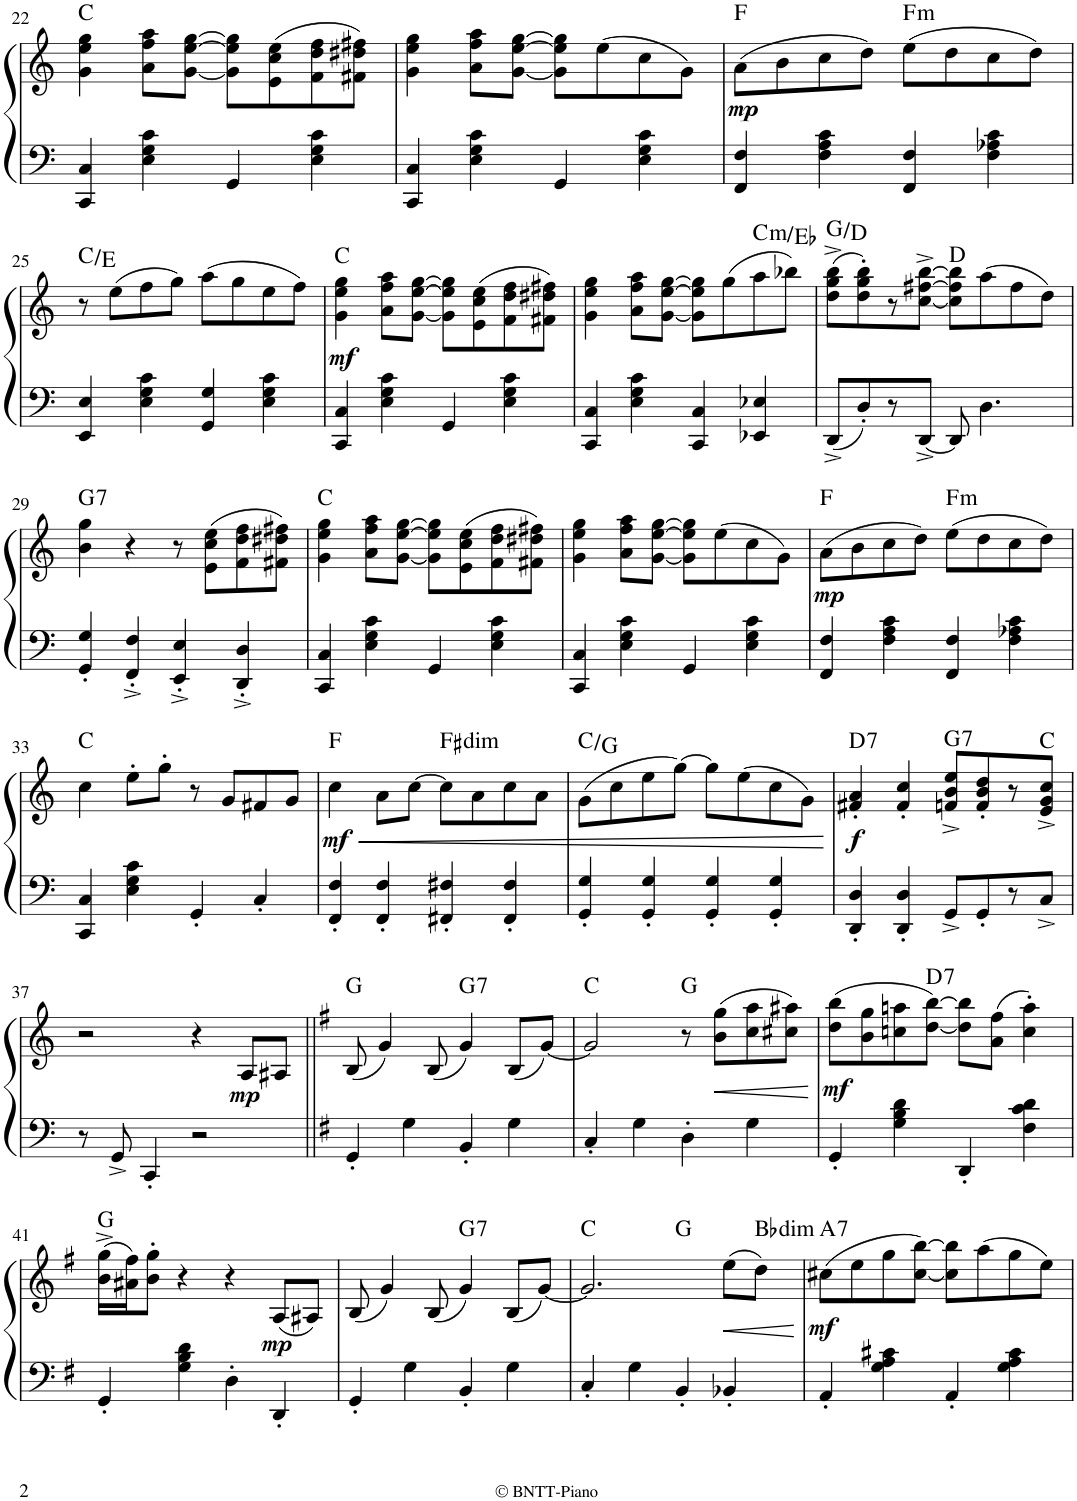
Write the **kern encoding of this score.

**kern	**kern	**dynam	**harte
*part1	*part1	*part1	*part1
*staff2	*staff1	*staff1/2	*
*I"Piano	*	*	*
!!LO:PB:g=z
*clefG2	*clefF4	*	*
*k[]	*k[]	*	*
*a:	*a:	*	*
*M2/2	*M2/2	*	*
*met(c|)	*met(c|)	*	*
=22	=22	=22	=22
4CC/ 4C/	4g\ 4ee\ 4gg\	.	C:maj
4E\ 4G\ 4c\	8a\ 8ff\ 8aa\L	.	.
.	[8g\ [8ee\ [8gg\J	.	.
4GG/	8g\] 8ee\] 8gg\]L	.	.
.	(>8e\ 8cc\ 8ee\	.	.
4E\ 4G\ 4c\	8f\ 8dd\ 8ff\	.	.
.	8f#X\ 8dd#X\ 8ff#X\J)	.	.
=23	=23	=23	=23
4CC/ 4C/	4g\ 4ee\ 4gg\	.	.
4E\ 4G\ 4c\	8a\ 8ff\ 8aa\L	.	.
.	[8g\ [8ee\ [8gg\J	.	.
4GG/	8g\] 8ee\] 8gg\]L	.	.
.	(>8ee\	.	.
4E\ 4G\ 4c\	8cc\	.	.
.	8g\J)	.	.
=24	=24	=24	=24
!	!	!LO:DY:b	!
4FF/ 4F/	(>8a\L	mp	F:maj
.	8b\	.	.
4F\ 4A\ 4c\	8cc\	.	.
.	8dd\J)	.	.
!	!	!	!LO:H:kt=m
4FF/ 4F/	(>8ee\L	.	F:min
.	8dd\	.	.
4F\ 4A-X\ 4c\	8cc\	.	.
.	8dd\J)	.	.
!!LO:LB:g=z
=25	=25	=25	=25
4EE/ 4E/	8r	.	C:maj/3
.	(>8ee\L	.	.
4E\ 4G\ 4c\	8ff\	.	.
.	8gg\J)	.	.
4GG/ 4G/	(>8aa\L	.	.
.	8gg\	.	.
4E\ 4G\ 4c\	8ee\	.	.
.	8ff\J)	.	.
=26	=26	=26	=26
!	!	!LO:DY:b	!
4CC/ 4C/	4g\ 4ee\ 4gg\	mf	C:maj
4E\ 4G\ 4c\	8a\ 8ff\ 8aa\L	.	.
.	[8g\ [8ee\ [8gg\J	.	.
4GG/	8g\] 8ee\] 8gg\]L	.	.
.	(>8e\ 8cc\ 8ee\	.	.
4E\ 4G\ 4c\	8f\ 8dd\ 8ff\	.	.
.	8f#X\ 8dd#X\ 8ff#X\J)	.	.
=27	=27	=27	=27
4CC/ 4C/	4g\ 4ee\ 4gg\	.	.
4E\ 4G\ 4c\	8a\ 8ff\ 8aa\L	.	.
.	[8g\ [8ee\ [8gg\J	.	.
4CC/ 4C/	8g\] 8ee\] 8gg\]L	.	.
.	(>8gg\	.	.
!	!	!	!LO:H:kt=m
4EE-X/ 4E-X/	8aa\	.	C:min/b3
.	8bb-X\J)	.	.
=28	=28	=28	=28
8DD^/L	(>8dd\^ 8gg\^ 8bb\^L	.	G:maj/5
8D'/	8dd\' 8gg\' 8bb\')	.	.
8r	8r	.	.
[8DD^/J	[8cc\^ [8ff#X\^ [8bb\^J	.	.
8DD/]	8cc\] 8ff#\] 8bb\]L	.	D:maj
4.D\	(>8aa\	.	.
.	8ff#\	.	.
.	8dd\J)	.	.
!!LO:LB:g=z
=29	=29	=29	=29
!	!	!	!LO:H:kt=7
4GG/' 4G/'	4b\ 4gg\	.	G:7
4FF/'^ 4F/'^	4r	.	.
4EE/'^ 4E/'^	8r	.	.
.	(>8e\ 8cc\ 8ee\L	.	.
4DD/'^ 4D/'^	8f\ 8dd\ 8ff\	.	.
.	8f#X\ 8dd#X\ 8ff#X\J)	.	.
=30	=30	=30	=30
4CC/ 4C/	4g\ 4ee\ 4gg\	.	C:maj
4E\ 4G\ 4c\	8a\ 8ff\ 8aa\L	.	.
.	[8g\ [8ee\ [8gg\J	.	.
4GG/	8g\] 8ee\] 8gg\]L	.	.
.	(>8e\ 8cc\ 8ee\	.	.
4E\ 4G\ 4c\	8f\ 8dd\ 8ff\	.	.
.	8f#X\ 8dd#X\ 8ff#X\J)	.	.
=31	=31	=31	=31
4CC/ 4C/	4g\ 4ee\ 4gg\	.	.
4E\ 4G\ 4c\	8a\ 8ff\ 8aa\L	.	.
.	[8g\ [8ee\ [8gg\J	.	.
4GG/	8g\] 8ee\] 8gg\]L	.	.
.	(>8ee\	.	.
4E\ 4G\ 4c\	8cc\	.	.
.	8g\J)	.	.
=32	=32	=32	=32
!	!	!LO:DY:b	!
4FF/ 4F/	(>8a\L	mp	F:maj
.	8b\	.	.
4F\ 4A\ 4c\	8cc\	.	.
.	8dd\J)	.	.
!	!	!	!LO:H:kt=m
4FF/ 4F/	(>8ee\L	.	F:min
.	8dd\	.	.
4F\ 4A-X\ 4c\	8cc\	.	.
.	8dd\J)	.	.
!!LO:LB:g=z
=33	=33	=33	=33
4CC/ 4C/	4cc\	.	C:maj
4E\ 4G\ 4c\	8ee'\L	.	.
.	8gg'\J	.	.
4GG'/	8r	.	.
.	8g/L	.	.
4C'/	8f#X/	.	.
.	8g/J	.	.
=34	=34	=34	=34
!	!	!LO:HP:b	!
!	!	!LO:DY:n=1:b	!
4FF/' 4F/'	4cc\	< mf	F:maj
4FF/' 4F/'	8a\L	.	.
.	[8cc\J	.	.
!	!	!	!LO:H:kt=dim
4FF#X/' 4F#X/'	8cc\L]	.	F#:dim
.	8a\	.	.
4FF#/' 4F#/'	8cc\	.	.
.	8a\J	.	.
=35	=35	=35	=35
4GG/' 4G/'	(>8g\L	.	C:maj/5
.	8cc\	.	.
4GG/' 4G/'	8ee\	.	.
.	[8gg\J)	.	.
4GG/' 4G/'	8gg\L]	.	.
.	(>8ee\	.	.
4GG/' 4G/'	8cc\	.	.
.	8g\J)	.	.
.	.	[	.
=36	=36	=36	=36
!	!	!LO:DY:b	!LO:H:kt=7
4DD/' 4D/'	4f#X/' 4a/'	f	D:7
4DD/' 4D/'	4f#/' 4cc/'	.	.
!	!	!	!LO:H:kt=7
8GG^/L	8fn/^ 8b/^ 8ee/^L	.	G:7
8GG'/	8f/' 8b/' 8dd/'	.	.
8r	8r	.	.
8C^/J	8e/^ 8g/^ 8cc/^J	.	C:maj
!!LO:LB:g=z
=37	=37	=37	=37
8r	2r	.	.
8GG^/	.	.	.
4CC'/	.	.	.
2r	4r	.	.
!	!	!LO:DY:b	!
.	8A/L	mp	.
.	8A#X/J	.	.
=38||	=38||	=38||	=38||
*k[f#]	*k[f#]	*	*
*e:	*e:	*	*
4GG'/	(<8B/	.	G:maj
.	4g/)	.	.
4G\	.	.	.
.	(<8B/	.	.
!	!	!	!LO:H:kt=7
4BB'/	4g/)	.	G:7
4G\	(<8B/L	.	.
.	[8g/J)	.	.
=39	=39	=39	=39
4C'/	2g/]	.	C:maj
4G\	.	.	.
4D'\	8r	.	G:maj
!	!	!LO:HP:b	!
.	(8b\ 8gg\L	<	.
4G\	8cc\ 8aa\	.	.
.	8cc#X\ 8aa#X\J)	.	.
.	.	[	.
=40	=40	=40	=40
!	!	!LO:DY:b	!
4GG'/	(8dd\ 8bb\L	mf	.
.	8b\ 8gg\	.	.
4G\ 4B\ 4d\	8ccn\ 8aan\	.	.
!	!	!	!LO:H:kt=7
.	[8dd\ [8bb\J)	.	D:7
4DD'/	8dd\] 8bb\]L	.	.
.	(8a\ 8ff#\J	.	.
4F#\ 4c\ 4d\	4cc\' 4aa\')	.	.
!!LO:LB:g=z
=41	=41	=41	=41
4GG'/	(>16b\^ 16gg\^LL	.	G:maj
.	16a#X\ 16ff#\J)	.	.
.	8b\' 8gg\'J	.	.
4G\ 4B\ 4d\	4r	.	.
4D'\	4r	.	.
!	!	!LO:DY:b	!
4DD'/	(<8A/L	mp	.
.	8A#X/J)	.	.
=42	=42	=42	=42
4GG'/	(<8B/	.	.
.	4g/)	.	.
4G\	.	.	.
.	(<8B/	.	.
!	!	!	!LO:H:kt=7
4BB'/	4g/)	.	G:7
4G\	(<8B/L	.	.
.	[8g/J)	.	.
=43	=43	=43	=43
*	*^	*	*
4C'/	2.g/]	2ryy	.	C:maj
4G\	.	.	.	.
4BB'/	.	2ryy	.	G:maj
!	!	!	!LO:HP:b	!
4BB-X'/	(8ee\L	.	<	.
!	!	!	!	!LO:H:kt=dim
.	8dd\J)	.	.	Bb:dim
.	.	.	[	.
=44	=44	=44	=44	=44
!	!	!	!LO:DY:b	!LO:H:kt=7
*	*v	*v	*	*
4AA'/	(8cc#X\L	mf	A:7
.	8ee\	.	.
4G\ 4A\ 4c#X\	8gg\	.	.
.	[8cc#\ [8bb\J)	.	.
4AA'/	8cc#\] 8bb\]L	.	.
.	(8aa\	.	.
4G\ 4A\ 4c#\	8gg\	.	.
.	8ee\J)	.	.
=	=	=	=
*-	*-	*-	*-
